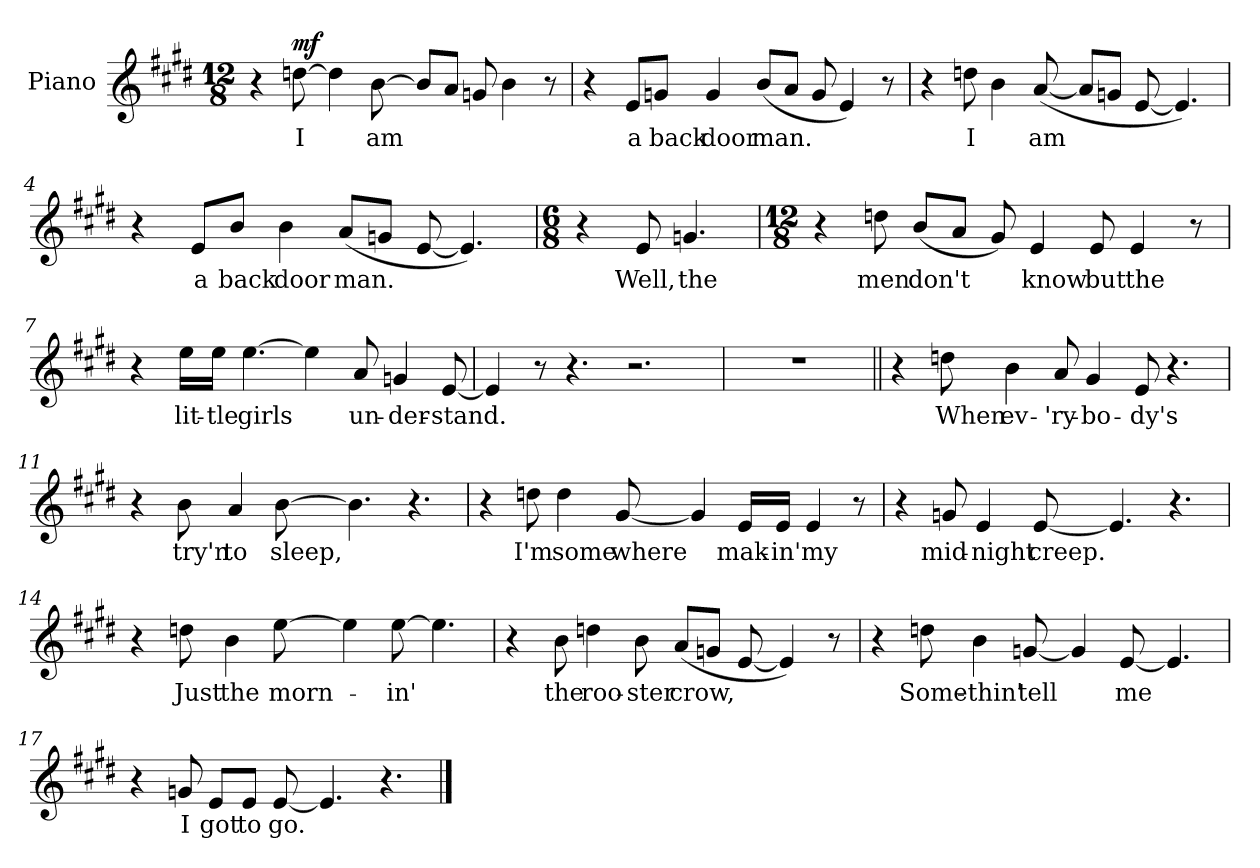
**kern	**text	**dynam
*part1	*part1	*part1
*staff1	*staff1	*staff1
*I"Piano	*	*
*I'Pno	*	*
*clefG2	*	*
*k[f#c#g#d#]	*	*
*E:	*	*
*M12/8	*	*
=1	=1	=1
4r	.	.
!	!	!LO:DY:a
[8ddn\	I	mf
4dd\]	.	.
[8b\	am	.
8b/L]	.	.
8a/J	.	.
8gn/	.	.
4b\	.	.
8r	.	.
=2	=2	=2
4r	.	.
8e/L	a	.
8gn/J	back	.
4g/	door	.
(8b/L	man.	.
8a/J	.	.
8g/	.	.
4e/)	.	.
8r	.	.
!!LO:LB:g=z
=3	=3	=3
4r	.	.
8ddn\	I	.
4b\	.	.
([8a/	am	.
8a/L]	.	.
8gn/J	.	.
[8e/	.	.
4.e/])	.	.
=4	=4	=4
4r	.	.
8e/L	a	.
8b\J	back	.
4b\	door	.
(8a/L	man.	.
8gn/J	.	.
[8e/	.	.
4.e/])	.	.
=5	=5	=5
*M6/8	*	*
4r	.	.
8e/	Well,	.
4.gn/	the	.
!!LO:LB:g=z
=6	=6	=6
*M12/8	*	*
4r	.	.
8ddn\	men	.
(8b/L	don't	.
8a/J	.	.
8g#/)	.	.
4e/	know	.
8e/	but	.
4e/	the	.
8r	.	.
=7	=7	=7
4r	.	.
16ee\L	lit-	.
16ee\J	tle	.
[4.ee\	girls	.
4ee\]	.	.
8a/	un-	.
4gn/	der-	.
[8e/	stand.	.
=8	=8	=8
4e/]	.	.
8r	.	.
4.r	.	.
2.r	.	.
!!LO:LB:g=z
=9	=9	=9
1.r	.	.
=10||	=10||	=10||
4r	.	.
8ddn\	When	.
4b\	ev-	.
8a/	'ry-	.
4g#/	bo-	.
8e/	dy's	.
4.r	.	.
=11	=11	=11
4r	.	.
8b\	try'n	.
4a/	to	.
[8b\	sleep,	.
4.b\]	.	.
4.r	.	.
!!LO:LB:g=z
=12	=12	=12
4r	.	.
8ddn\	I'm	.
4dd\	some	.
[8g#/	where	.
4g#/]	.	.
16e/L	mak-	.
16e/J	in'	.
4e/	my	.
8r	.	.
=13	=13	=13
4r	.	.
8gn/	mid-	.
4e/	night	.
[8e/	creep.	.
4.e/]	.	.
4.r	.	.
!!LO:LB:g=z
=14	=14	=14
4r	.	.
8ddn\	Just	.
4b\	the	.
[8ee\	morn-	.
4ee\]	.	.
[8ee\	in'	.
4.ee\]	.	.
=15	=15	=15
4r	.	.
8b\	the	.
4ddn\	roo-	.
8b\	ster	.
(8a/L	crow,	.
8gn/J	.	.
[8e/	.	.
4e/])	.	.
8r	.	.
!!LO:LB:g=z
=16	=16	=16
4r	.	.
8ddn\	Some-	.
4b\	thin'	.
[8gn/	tell	.
4g/]	.	.
[8e/	me	.
4.e/]	.	.
=17	=17	=17
4r	.	.
8gn/	I	.
8e/L	got	.
8e/J	to	.
[8e/	go.	.
4.e/]	.	.
4.r	.	.
==	==	==
*-	*-	*-
